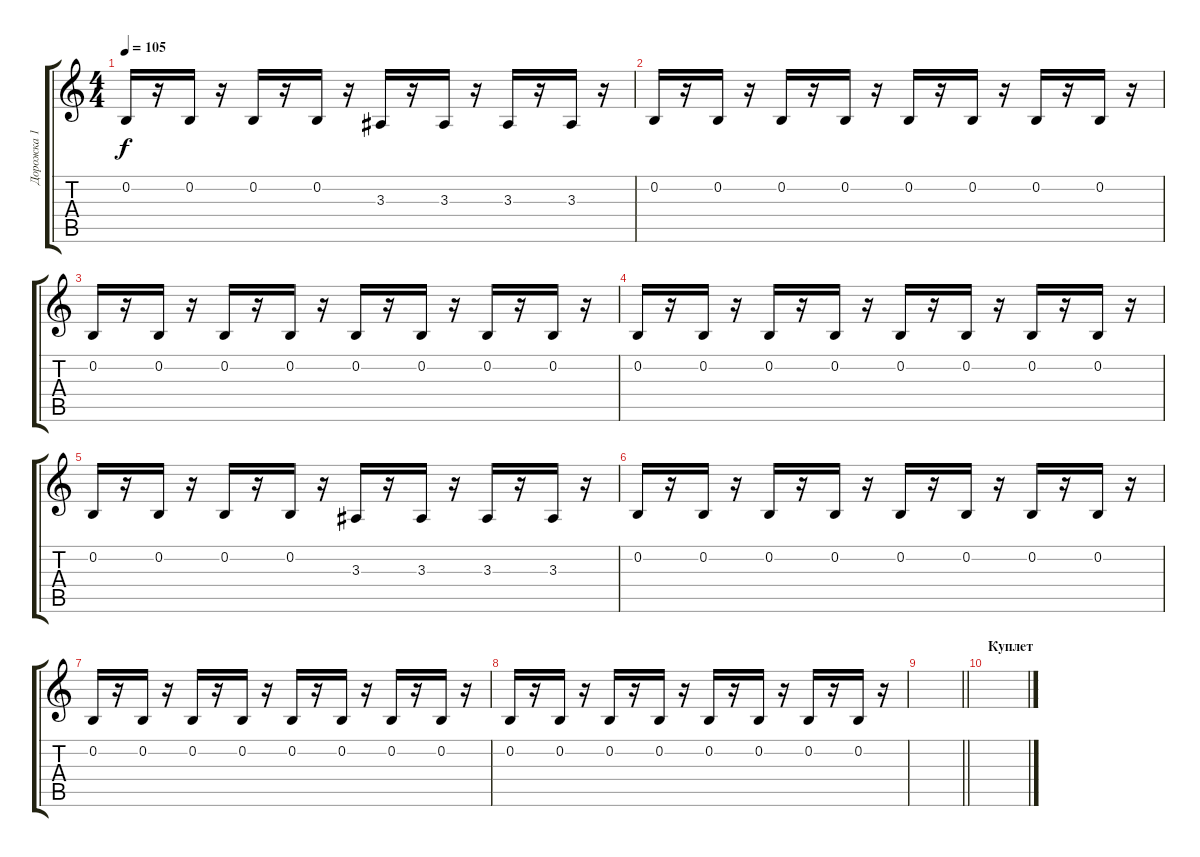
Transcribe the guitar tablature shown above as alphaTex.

\track ("Дорожка 1" "Дорожка 1") {instrument fx8scifi}
\staff {score tabs}
\tuning (E4 B3 G3 D3 A2 E2) {hide}
\ts (4 4)
\tempo 105
\clef g2
\ks c
0.2.16{dy f} r.16 0.2.16 r.16 0.2.16 r.16 0.2.16 r.16 3.3.16 r.16 3.3.16 r.16 3.3.16 r.16 3.3.16 r.16 |
0.2.16 r.16 0.2.16 r.16 0.2.16 r.16 0.2.16 r.16 0.2.16 r.16 0.2.16 r.16 0.2.16 r.16 0.2.16 r.16 |
0.2.16 r.16 0.2.16 r.16 0.2.16 r.16 0.2.16 r.16 0.2.16 r.16 0.2.16 r.16 0.2.16 r.16 0.2.16 r.16 |
0.2.16 r.16 0.2.16 r.16 0.2.16 r.16 0.2.16 r.16 0.2.16 r.16 0.2.16 r.16 0.2.16 r.16 0.2.16 r.16 |
0.2.16 r.16 0.2.16 r.16 0.2.16 r.16 0.2.16 r.16 3.3.16 r.16 3.3.16 r.16 3.3.16 r.16 3.3.16 r.16 |
0.2.16 r.16 0.2.16 r.16 0.2.16 r.16 0.2.16 r.16 0.2.16 r.16 0.2.16 r.16 0.2.16 r.16 0.2.16 r.16 |
0.2.16 r.16 0.2.16 r.16 0.2.16 r.16 0.2.16 r.16 0.2.16 r.16 0.2.16 r.16 0.2.16 r.16 0.2.16 r.16 |
0.2.16 r.16 0.2.16 r.16 0.2.16 r.16 0.2.16 r.16 0.2.16 r.16 0.2.16 r.16 0.2.16 r.16 0.2.16 r.16 |
\barLineRight lightlight
|
\section ("" "Куплет")
